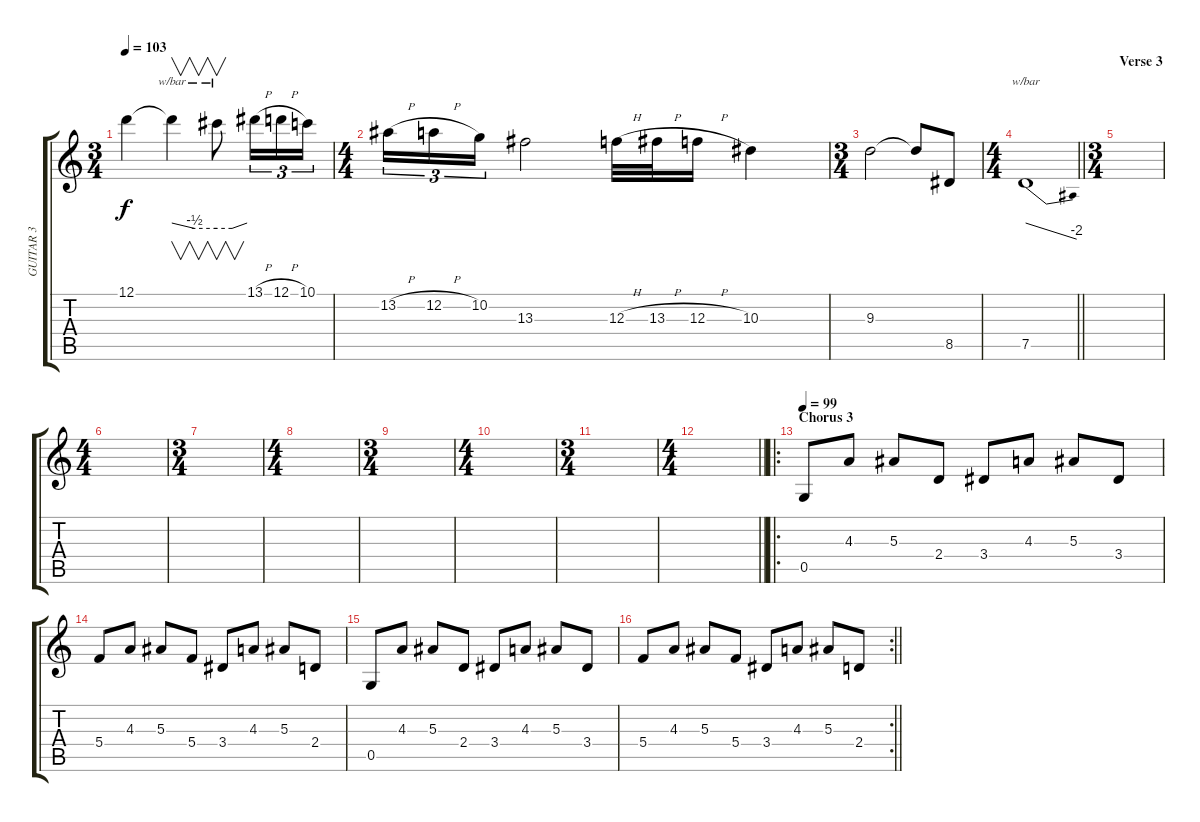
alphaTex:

\track ("GUITAR 3" "GUITAR 3") {instrument distortionguitar}
\staff {score tabs}
\tuning (D4 A3 F3 C3 G2 D2) {hide}
\ts (3 4)
\tempo 103
\clef g2
\ks c
12.1.4{dy f} 12.1{t}.4{v tbe (custom default 0 0 30 -2 60 -2)} 12.1{t}.8{v tbe (custom default 0 -2 30 -2 60 0)} 13.1{h}.16{tu (3 2)} 12.1{h}.16{tu (3 2)} 10.1.16{tu (3 2)} |
\ts (4 4)
13.2{h}.16{tu (3 2)} 12.2{h}.16{tu (3 2)} 10.2.16{tu (3 2)} 13.3.2 12.3{h}.32 13.3{h}.32 12.3{h}.16 10.3.4 |
\ts (3 4)
9.3.2 9.3{t}.8 8.5.8 |
\ts (4 4)
\barLineRight lightlight
7.5.1{tbe (dive default 0 0 60 -8)} |
\ts (3 4)
\section ("" "Verse 3")
|
\ts (4 4)
|
\ts (3 4)
|
\ts (4 4)
|
\ts (3 4)
|
\ts (4 4)
|
\ts (3 4)
|
\ts (4 4)
\barLineRight lightlight
|
\ro
\section ("" "Chorus 3")
\tempo 99
0.5.8 4.3.8 5.3.8 2.4.8 3.4.8 4.3.8 5.3.8 3.4.8 |
5.4.8 4.3.8 5.3.8 5.4.8 3.4.8 4.3.8 5.3.8 2.4.8 |
0.5.8 4.3.8 5.3.8 2.4.8 3.4.8 4.3.8 5.3.8 3.4.8 |
\rc 2
\barLineRight lightlight
5.4.8 4.3.8 5.3.8 5.4.8 3.4.8 4.3.8 5.3.8 2.4.8
